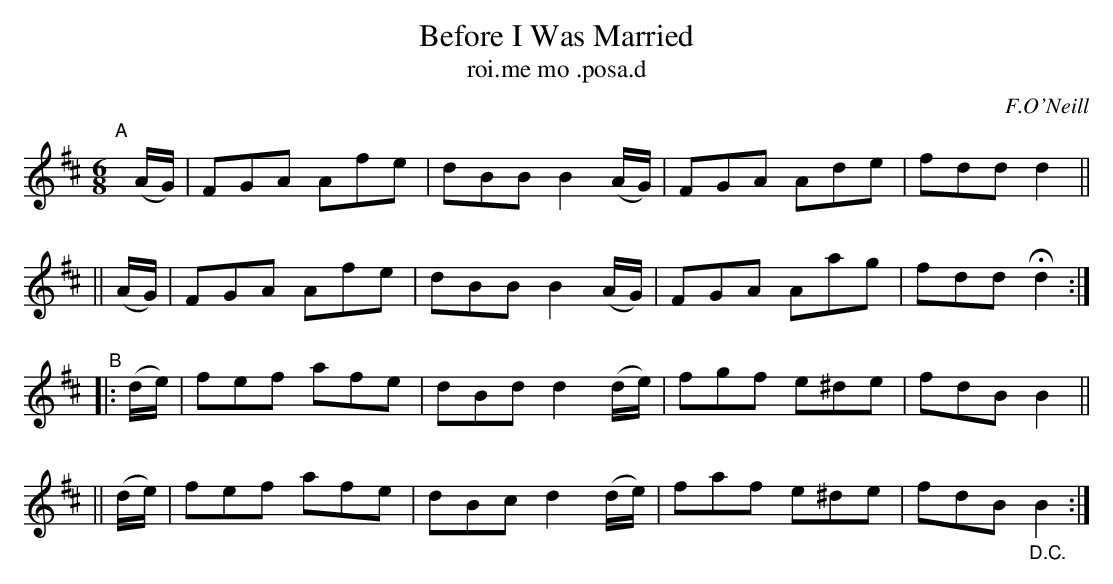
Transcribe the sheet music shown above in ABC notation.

X:1
T: Before I Was Married
T: roi\.me mo \.posa\.d
O: F.O'Neill
M: 6/8
K: D
"^A"\
[|](A/G/) | FGA Afe | dBB B2 (A/G/) | FGA Ade | fdd d2 ||
|| (A/G/) | FGA Afe | dBB B2 (A/G/) | FGA Aag | fdd Hd2 :|
"^B"\
|: (d/e/) | fef afe | dBd d2 (d/e/) | fgf e^de | fdB B2 ||
|| (d/e/) | fef afe | dBc d2 (d/e/) | faf e^de | fdB "_D.C."B2 :|
